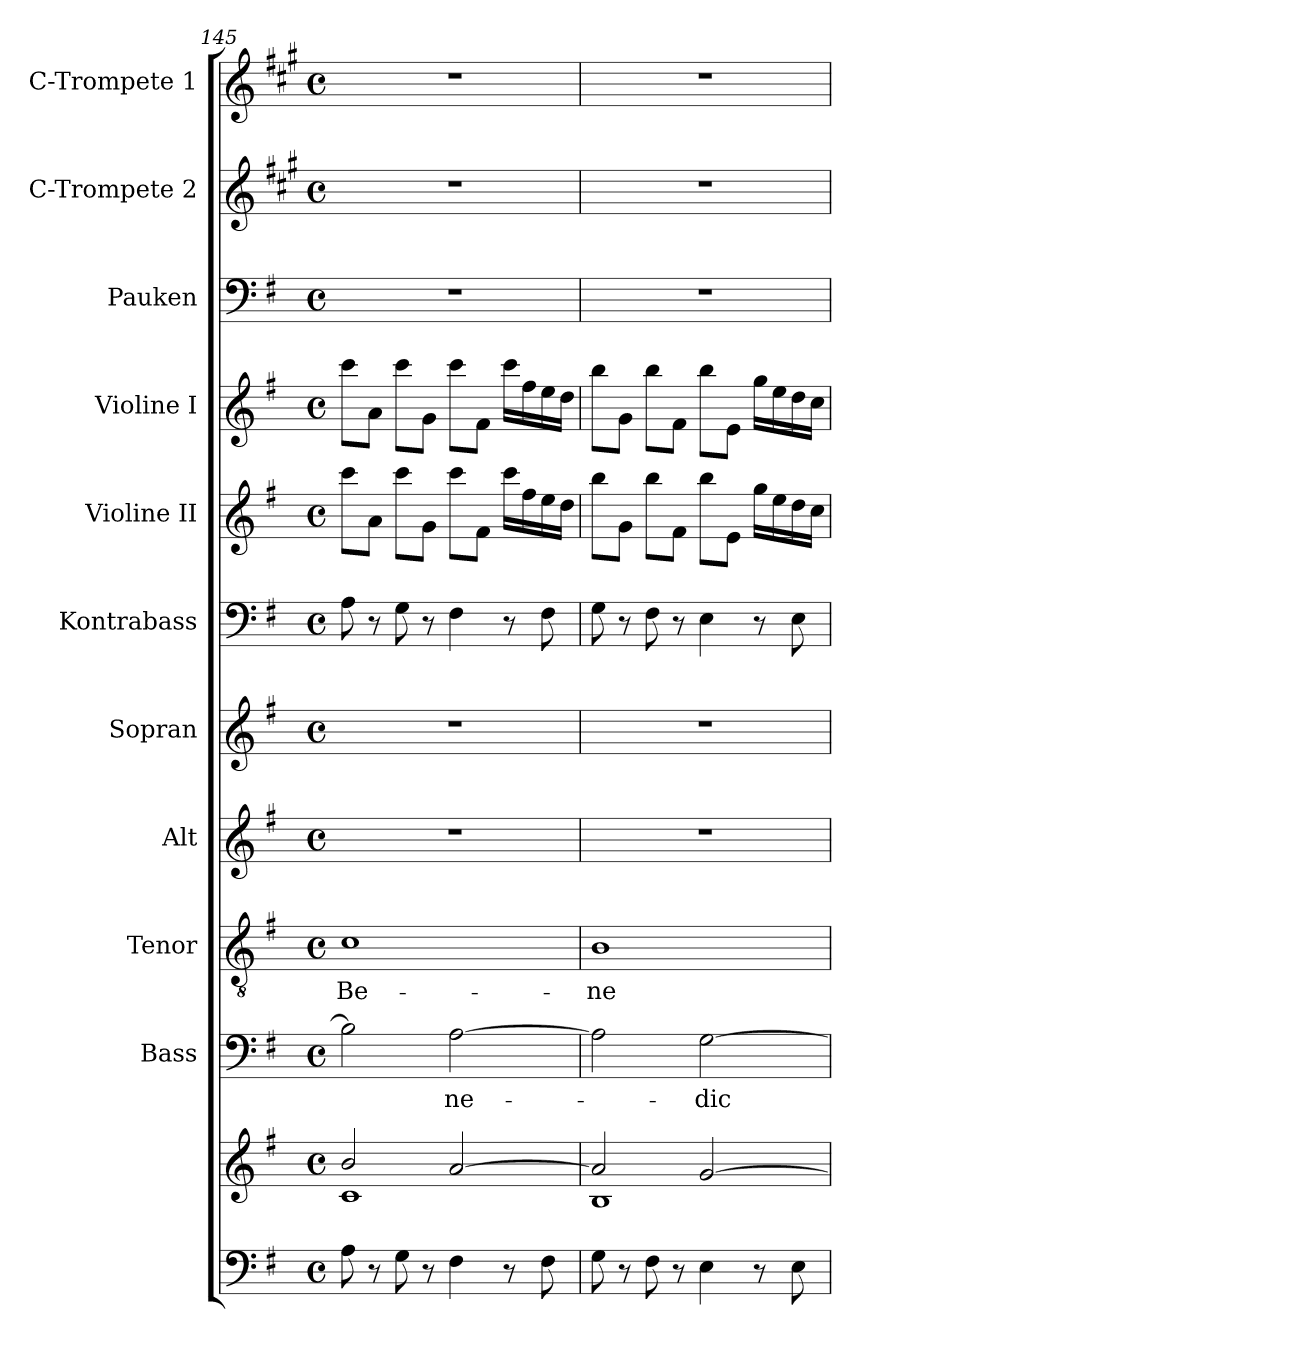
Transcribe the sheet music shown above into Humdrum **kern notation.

**kern	**kern	**kern	**text	**kern	**text	**kern	**kern	**kern	**kern	**kern	**kern	**kern	**kern
*part11	*part11	*part10	*part10	*part9	*part9	*part8	*part7	*part6	*part5	*part4	*part3	*part2	*part1
*staff12	*staff11	*staff10	*staff10	*staff9	*staff9	*staff8	*staff7	*staff6	*staff5	*staff4	*staff3	*staff2	*staff1
*	*	*I"Bass	*	*I"Tenor	*	*I"Alt	*I"Sopran	*I"Kontrabass	*I"Violine II	*I"Violine I	*I"Pauken	*I"C-Trompete 2	*I"C-Trompete 1
*	*	*I'B.	*	*I'T.	*	*I'A.	*I'S.	*I'Kb.	*I'Vl. II	*I'Vl. I	*I'Pk.	*I'C Trp. 2	*I'C Trp. 1
*clefF4	*clefG2	*clefF4	*	*clefGv2	*	*clefG2	*clefG2	*clefF4	*clefG2	*clefG2	*clefF4	*clefG2	*clefG2
*	*	*	*	*	*	*	*	*ITrd7c12	*	*	*	*ITrd1c2	*ITrd1c2
*k[f#]	*k[f#]	*k[f#]	*	*k[f#]	*	*k[f#]	*k[f#]	*k[f#]	*k[f#]	*k[f#]	*k[f#]	*k[f#]	*k[f#]
*G:	*G:	*G:	*	*G:	*	*G:	*G:	*G:	*G:	*G:	*G:	*G:	*G:
*M4/4	*M4/4	*M4/4	*	*M4/4	*	*M4/4	*M4/4	*M4/4	*M4/4	*M4/4	*M4/4	*M4/4	*M4/4
*met(c)	*met(c)	*met(c)	*	*met(c)	*	*met(c)	*met(c)	*met(c)	*met(c)	*met(c)	*met(c)	*met(c)	*met(c)
=145	=145	=145	=145	=145	=145	=145	=145	=145	=145	=145	=145	=145	=145
*	*^	*	*	*	*	*	*	*	*	*	*	*	*
!	!	!	!	!	!	!LO:LY:b	!	!	!	!	!	!	!	!
8A\	2b/	1c	2B\]	.	1c	Be-	1r	1r	8AA\	8ccc\L	8ccc\L	1r	1r	1r
8r	.	.	.	.	.	.	.	.	8r	8a\J	8a\J	.	.	.
8G\	.	.	.	.	.	.	.	.	8GG\	8ccc\L	8ccc\L	.	.	.
8r	.	.	.	.	.	.	.	.	8r	8g\J	8g\J	.	.	.
!	!	!	!	!LO:LY:b	!	!	!	!	!	!	!	!	!	!
4F#\	[>2a/	.	[2A\	-ne-	.	.	.	.	4FF#\	8ccc\L	8ccc\L	.	.	.
.	.	.	.	.	.	.	.	.	.	8f#\J	8f#\J	.	.	.
8r	.	.	.	.	.	.	.	.	8r	16ccc\LL	16ccc\LL	.	.	.
.	.	.	.	.	.	.	.	.	.	16ff#\	16ff#\	.	.	.
8F#\	.	.	.	.	.	.	.	.	8FF#\	16ee\	16ee\	.	.	.
.	.	.	.	.	.	.	.	.	.	16dd\JJ	16dd\JJ	.	.	.
=146	=146	=146	=146	=146	=146	=146	=146	=146	=146	=146	=146	=146	=146	=146
!	!	!	!	!	!	!LO:LY:b	!	!	!	!	!	!	!	!
8G\	2a/]	1B	2A\]	.	1B	-ne-	1r	1r	8GG\	8bb\L	8bb\L	1r	1r	1r
8r	.	.	.	.	.	.	.	.	8r	8g\J	8g\J	.	.	.
8F#\	.	.	.	.	.	.	.	.	8FF#\	8bb\L	8bb\L	.	.	.
8r	.	.	.	.	.	.	.	.	8r	8f#\J	8f#\J	.	.	.
!	!	!	!	!LO:LY:b	!	!	!	!	!	!	!	!	!	!
4E\	[>2g/	.	[2G\	-dic-	.	.	.	.	4EE\	8bb\L	8bb\L	.	.	.
.	.	.	.	.	.	.	.	.	.	8e\J	8e\J	.	.	.
8r	.	.	.	.	.	.	.	.	8r	16gg\LL	16gg\LL	.	.	.
.	.	.	.	.	.	.	.	.	.	16ee\	16ee\	.	.	.
8E\	.	.	.	.	.	.	.	.	8EE\	16dd\	16dd\	.	.	.
.	.	.	.	.	.	.	.	.	.	16cc\JJ	16cc\JJ	.	.	.
*	*v	*v	*	*	*	*	*	*	*	*	*	*	*	*
=	=	=	=	=	=	=	=	=	=	=	=	=	=
*-	*-	*-	*-	*-	*-	*-	*-	*-	*-	*-	*-	*-	*-
